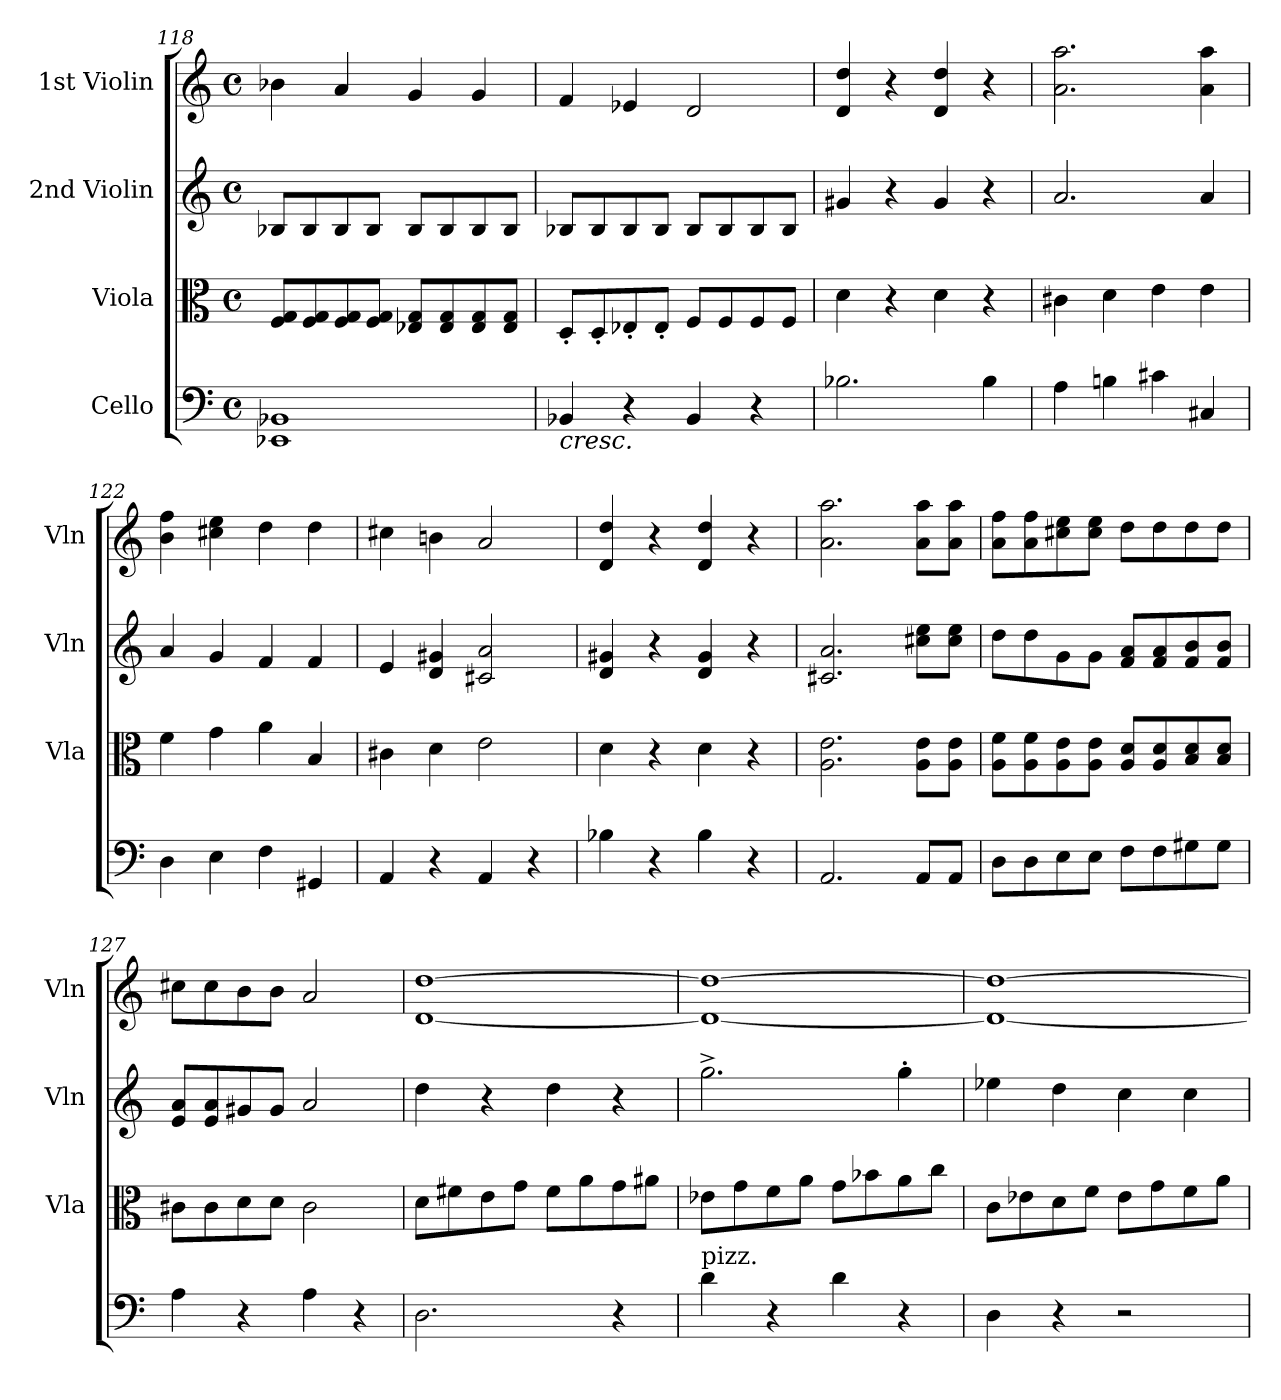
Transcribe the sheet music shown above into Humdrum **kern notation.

**kern	**kern	**kern	**kern
*part4	*part3	*part2	*part1
*staff4	*staff3	*staff2	*staff1
*I"Cello	*I"Viola	*I"2nd Violin	*I"1st Violin
*	*I'Vla	*I'Vln	*I'Vln
*clefF4	*clefC3	*clefG2	*clefG2
*k[]	*k[]	*k[]	*k[]
*C:	*C:	*C:	*C:
*M4/4	*M4/4	*M4/4	*M4/4
*met(c)	*met(c)	*met(c)	*met(c)
=118	=118	=118	=118
1EE-X 1BB-X	8F 8GL	8B-XL	4b-X
.	8F 8G	8B-	.
.	8F 8G	8B-	4a
.	8F 8GJ	8B-J	.
.	8E-X 8GL	8B-L	4g
.	8E- 8G	8B-	.
.	8E- 8G	8B-	4g
.	8E- 8GJ	8B-J	.
=119	=119	=119	=119
!LO:TX:b:i:t=cresc.	!	!	!
4BB-X	8D'L	8B-XL	4f
.	8D'	8B-	.
4r	8E-X'	8B-	4e-X
.	8E-'J	8B-J	.
4BB-	8FL	8B-L	2d
.	8F	8B-	.
4r	8F	8B-	.
.	8FJ	8B-J	.
=120	=120	=120	=120
2.B-X	4d	4g#X	4d 4dd
.	4r	4r	4r
.	4d	4g#	4d 4dd
4B-	4r	4r	4r
=121	=121	=121	=121
4A	4c#X	2.a	2.a 2.aa
4Bn	4d	.	.
4c#X	4e	.	.
4C#X	4e	4a	4a 4aa
=122	=122	=122	=122
4D	4f	4a	4b 4ff
4E	4g	4g	4cc#X 4ee
4F	4a	4f	4dd
4GG#X	4B	4f	4dd
=123	=123	=123	=123
4AA	4c#X	4e	4cc#X
4r	4d	4d 4g#X	4bn
4AA	2e	2c#X 2a	2a
4r	.	.	.
=124	=124	=124	=124
4B-X	4d	4d 4g#X	4d 4dd
4r	4r	4r	4r
4B-	4d	4d 4g#	4d 4dd
4r	4r	4r	4r
=125	=125	=125	=125
2.AA	2.A 2.e	2.c#X 2.a	2.a 2.aa
8AAL	8A 8eL	8cc#X 8eeL	8a 8aaL
8AAJ	8A 8eJ	8cc# 8eeJ	8a 8aaJ
=126	=126	=126	=126
8DL	8A 8fL	8ddL	8a 8ffL
8D	8A 8f	8dd	8a 8ff
8E	8A 8e	8g	8cc#X 8ee
8EJ	8A 8eJ	8gJ	8cc# 8eeJ
8FL	8A 8dL	8f 8aL	8ddL
8F	8A 8d	8f 8a	8dd
8G#X	8B 8d	8f 8b	8dd
8G#J	8B 8dJ	8f 8bJ	8ddJ
=127	=127	=127	=127
4A	8c#XL	8e 8aL	8cc#XL
.	8c#	8e 8a	8cc#
4r	8d	8g#X	8b
.	8dJ	8g#J	8bJ
4A	2c#	2a	2a
4r	.	.	.
=128	=128	=128	=128
2.D	8dL	4dd	[1d [1dd
.	8f#X	.	.
.	8e	4r	.
.	8gJ	.	.
.	8f#L	4dd	.
.	8a	.	.
4r	8g	4r	.
.	8a#XJ	.	.
=129	=129	=129	=129
!LO:TX:a:t=pizz.	!	!	!
4d	8e-XL	2.gg^	1d_ 1dd_
.	8g	.	.
4r	8f	.	.
.	8aJ	.	.
4d	8gL	.	.
.	8b-X	.	.
4r	8a	4gg'	.
.	8ccJ	.	.
=130	=130	=130	=130
4D	8cL	4ee-X	1d_ 1dd_
.	8e-X	.	.
4r	8d	4dd	.
.	8fJ	.	.
2r	8e-L	4cc	.
.	8g	.	.
.	8f	4cc	.
.	8aJ	.	.
=	=	=	=
*-	*-	*-	*-
